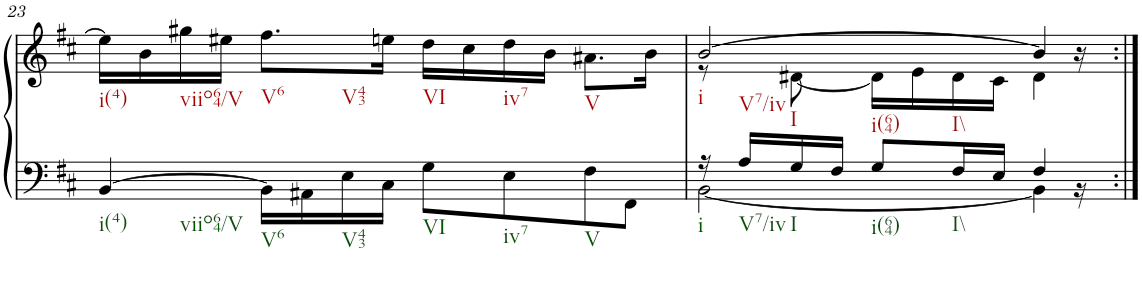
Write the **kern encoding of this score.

**kern	**kern
*part1	*part1
*staff2	*staff1
*I"Klavier linke Hand	*
!!LO:PB:g=z
*clefF4	*clefG2
*k[f#c#]	*k[f#c#]
*M4/4	*M4/4
=23	=23
*^	*
1ryy	[4BB/	16ee\LL]
.	.	16b\
.	.	16gg#X\
.	.	16ee#X\JJ
.	16BB\LL]	8.ff#\L
.	16AA#X\	.
.	16E\	.
.	16C#\JJ	16een\Jk
.	8G\L	16dd\LL
.	.	16cc#\
.	8E\	16dd\
.	.	16b\JJ
.	8F#\	8.a#X\L
.	8FF#\J	.
.	.	16b\Jk
=24	=24	=24
*	*	*^
16r	[2BB\	[2b/	8r
16A/LL	.	.	.
16G/	.	.	[8d#X\
16F#/JJ	.	.	.
8G/L	.	.	16d#\LL]
.	.	.	16e\
16F#/L	.	.	16d#\
16E/JJ	.	.	16c#\JJ
4F#/	4BB\]	4b/]	4d#\
16ryy	16r	16r	16ryy
*v	*v	*	*
*	*v	*v
=:|!	=:|!
*-	*-
